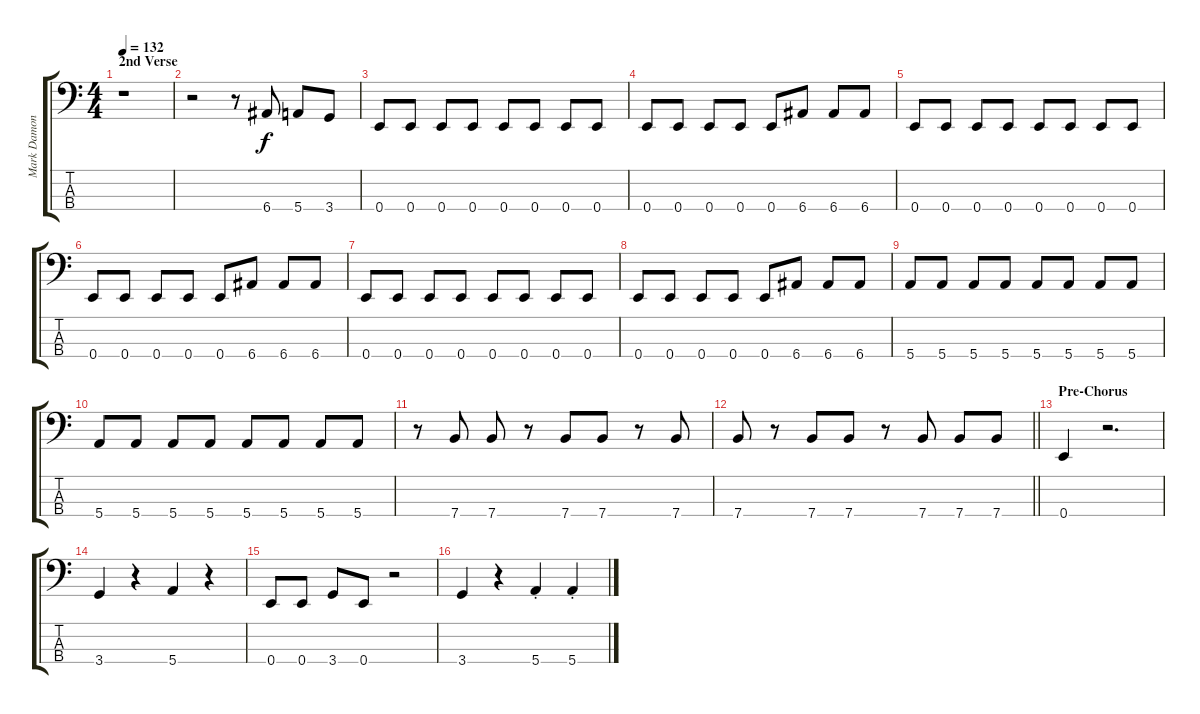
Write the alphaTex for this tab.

\track ("Mark Damon" "Mark Damon") {instrument electricbasspick}
\staff {score tabs}
\tuning (G2 D2 A1 E1) {hide}
\ts (4 4)
\section ("" "2nd Verse")
\tempo 132
\clef f4
\ks c
r.1{dy f} |
r.2 r.8 6.4.8 5.4.8 3.4.8 |
0.4.8 0.4.8 0.4.8 0.4.8 0.4.8 0.4.8 0.4.8 0.4.8 |
0.4.8 0.4.8 0.4.8 0.4.8 0.4.8 6.4.8 6.4.8 6.4.8 |
0.4.8 0.4.8 0.4.8 0.4.8 0.4.8 0.4.8 0.4.8 0.4.8 |
0.4.8 0.4.8 0.4.8 0.4.8 0.4.8 6.4.8 6.4.8 6.4.8 |
0.4.8 0.4.8 0.4.8 0.4.8 0.4.8 0.4.8 0.4.8 0.4.8 |
0.4.8 0.4.8 0.4.8 0.4.8 0.4.8 6.4.8 6.4.8 6.4.8 |
5.4.8 5.4.8 5.4.8 5.4.8 5.4.8 5.4.8 5.4.8 5.4.8 |
5.4.8 5.4.8 5.4.8 5.4.8 5.4.8 5.4.8 5.4.8 5.4.8 |
r.8 7.4.8 7.4.8 r.8 7.4.8 7.4.8 r.8 7.4.8 |
\barLineRight lightlight
7.4.8 r.8 7.4.8 7.4.8 r.8 7.4.8 7.4.8 7.4.8 |
\section ("" "Pre-Chorus")
0.4.4 r.2{d} |
3.4.4 r.4 5.4.4 r.4 |
0.4.8 0.4.8 3.4.8 0.4.8 r.2 |
3.4.4 r.4 5.4{st}.4 5.4{st}.4
